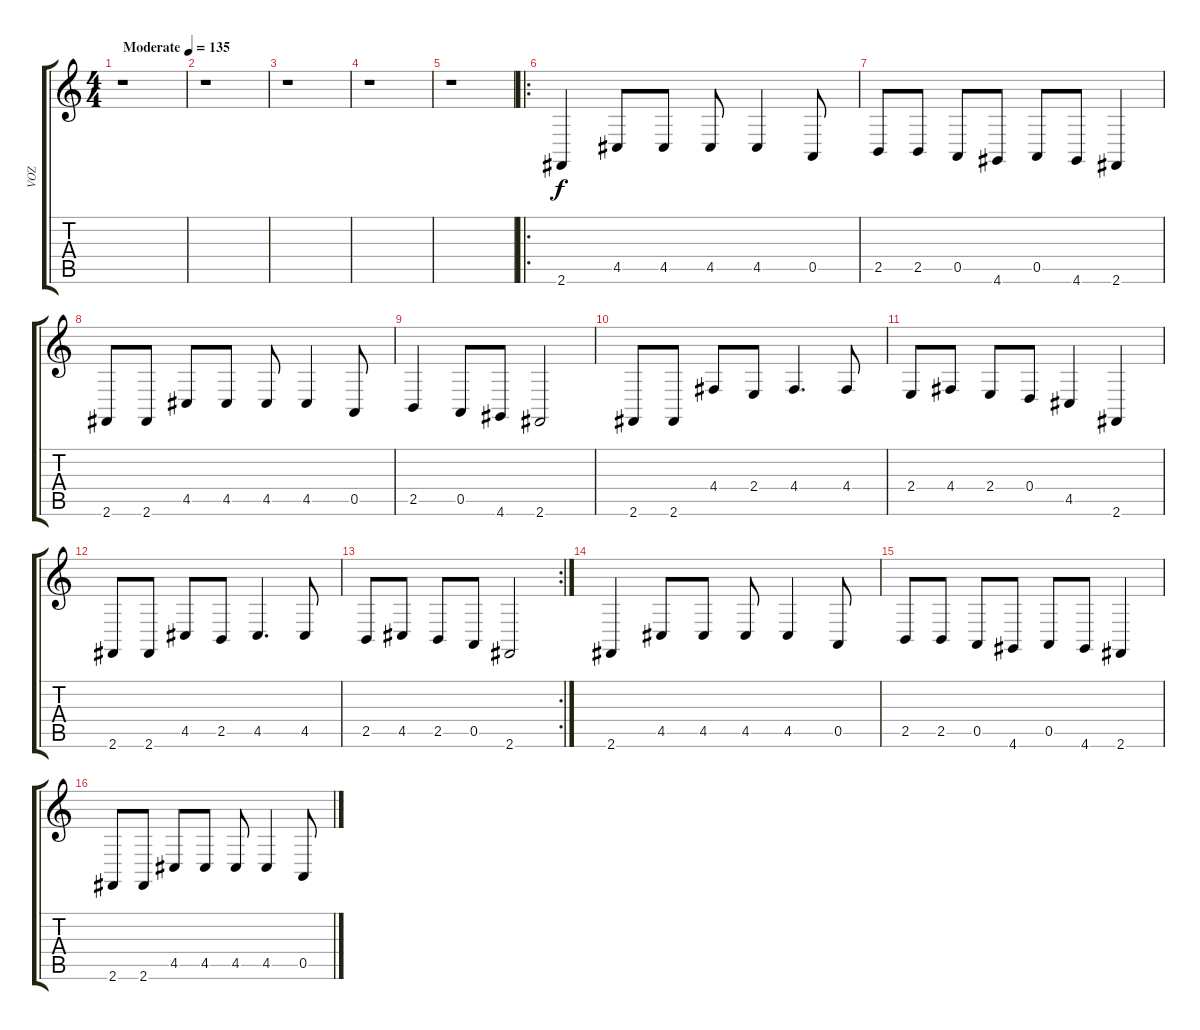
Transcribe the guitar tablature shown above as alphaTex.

\track ("VOZ" "VOZ") {instrument lead8bassandlead}
\staff {score tabs}
\tuning (E4 B3 G3 D3 A2 E2) {hide}
\ts (4 4)
\tempo (135 "Moderate")
\clef g2
\ks c
r.1{dy f instrument lead8bassandlead} |
r.1 |
r.1 |
r.1 |
r.1 |
\ro
2.6.4 4.5.8 4.5.8 4.5.8 4.5.4 0.5.8 |
2.5.8 2.5.8 0.5.8 4.6.8 0.5.8 4.6.8 2.6.4 |
2.6.8 2.6.8 4.5.8 4.5.8 4.5.8 4.5.4 0.5.8 |
2.5.4 0.5.8 4.6.8 2.6.2 |
2.6.8 2.6.8 4.4.8 2.4.8 4.4.4{d} 4.4.8 |
2.4.8 4.4.8 2.4.8 0.4.8 4.5.4 2.6.4 |
2.6.8 2.6.8 4.5.8 2.5.8 4.5.4{d} 4.5.8 |
\rc 2
2.5.8 4.5.8 2.5.8 0.5.8 2.6.2 |
2.6.4 4.5.8 4.5.8 4.5.8 4.5.4 0.5.8 |
2.5.8 2.5.8 0.5.8 4.6.8 0.5.8 4.6.8 2.6.4 |
2.6.8 2.6.8 4.5.8 4.5.8 4.5.8 4.5.4 0.5.8
